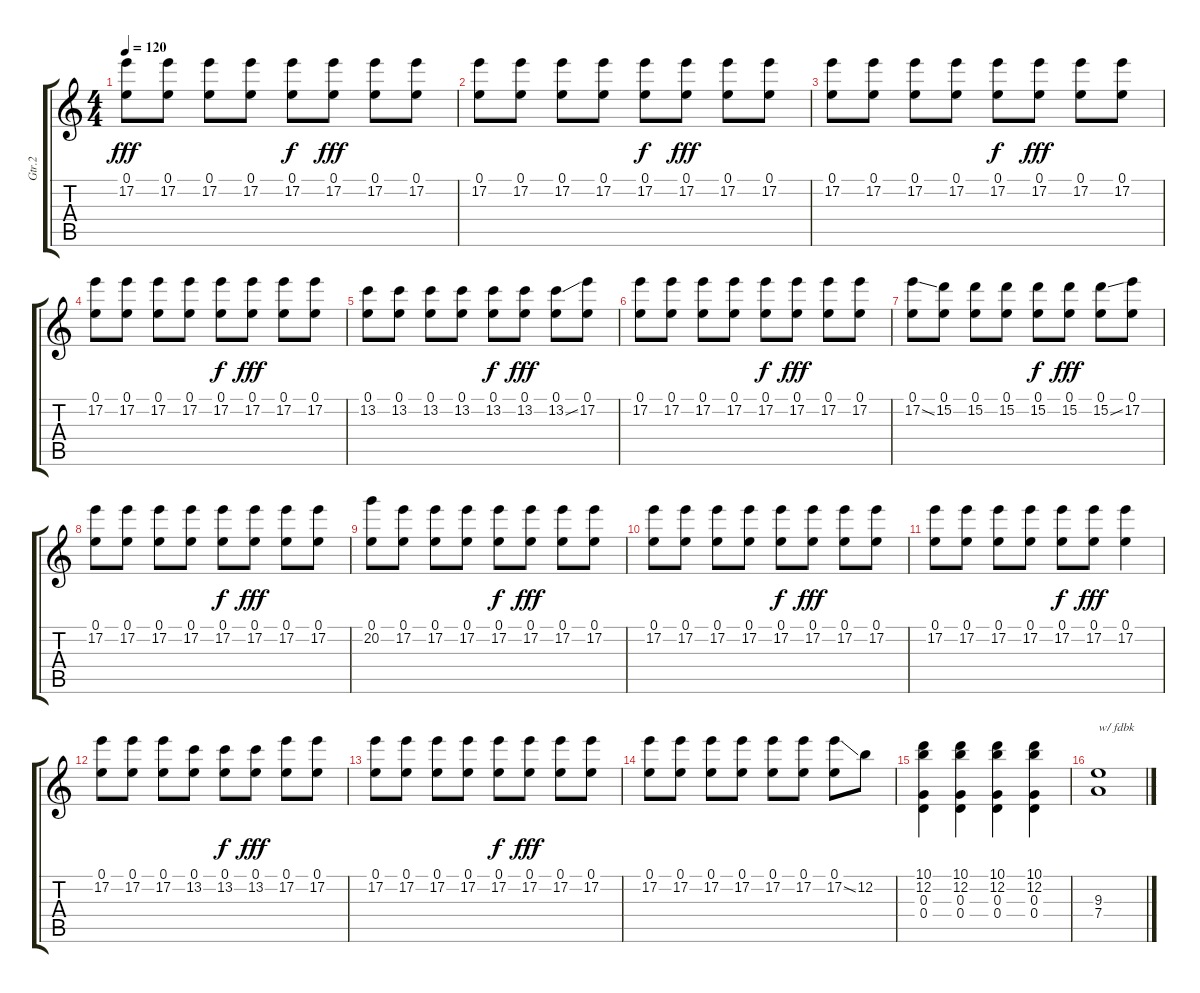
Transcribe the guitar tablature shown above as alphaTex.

\track ("Gtr.2" "Gtr.2") {instrument distortionguitar}
\staff {score tabs}
\tuning (E4 B3 G3 D3 A2 E2) {hide}
\ts (4 4)
\tempo 120
\clef g2
\ks c
(0.1 17.2).8{dy fff} (0.1 17.2).8 (0.1 17.2).8 (0.1 17.2).8 (0.1 17.2).8{dy f} (0.1 17.2).8{dy fff} (0.1 17.2).8 (0.1 17.2).8 |
(0.1 17.2).8 (0.1 17.2).8 (0.1 17.2).8 (0.1 17.2).8 (0.1 17.2).8{dy f} (0.1 17.2).8{dy fff} (0.1 17.2).8 (0.1 17.2).8 |
(0.1 17.2).8 (0.1 17.2).8 (0.1 17.2).8 (0.1 17.2).8 (0.1 17.2).8{dy f} (0.1 17.2).8{dy fff} (0.1 17.2).8 (0.1 17.2).8 |
(0.1 17.2).8 (0.1 17.2).8 (0.1 17.2).8 (0.1 17.2).8 (0.1 17.2).8{dy f} (0.1 17.2).8{dy fff} (0.1 17.2).8 (0.1 17.2).8 |
(0.1 13.2).8 (0.1 13.2).8 (0.1 13.2).8 (0.1 13.2).8 (0.1 13.2).8{dy f} (0.1 13.2).8{dy fff} (0.1 13.2{ss}).8 (0.1 17.2).8 |
(0.1 17.2).8 (0.1 17.2).8 (0.1 17.2).8 (0.1 17.2).8 (0.1 17.2).8{dy f} (0.1 17.2).8{dy fff} (0.1 17.2).8 (0.1 17.2).8 |
(0.1 17.2{ss}).8 (0.1 15.2).8 (0.1 15.2).8 (0.1 15.2).8 (0.1 15.2).8{dy f} (0.1 15.2).8{dy fff} (0.1 15.2{ss}).8 (0.1 17.2).8 |
(0.1 17.2).8 (0.1 17.2).8 (0.1 17.2).8 (0.1 17.2).8 (0.1 17.2).8{dy f} (0.1 17.2).8{dy fff} (0.1 17.2).8 (0.1 17.2).8 |
(0.1 20.2).8 (0.1 17.2).8 (0.1 17.2).8 (0.1 17.2).8 (0.1 17.2).8{dy f} (0.1 17.2).8{dy fff} (0.1 17.2).8 (0.1 17.2).8 |
(0.1 17.2).8 (0.1 17.2).8 (0.1 17.2).8 (0.1 17.2).8 (0.1 17.2).8{dy f} (0.1 17.2).8{dy fff} (0.1 17.2).8 (0.1 17.2).8 |
(0.1 17.2).8 (0.1 17.2).8 (0.1 17.2).8 (0.1 17.2).8 (0.1 17.2).8{dy f} (0.1 17.2).8{dy fff} (0.1 17.2).4 |
(0.1 17.2).8 (0.1 17.2).8 (0.1 17.2).8 (0.1 13.2).8 (0.1 13.2).8{dy f} (0.1 13.2).8{dy fff} (0.1 17.2).8 (0.1 17.2).8 |
(0.1 17.2).8 (0.1 17.2).8 (0.1 17.2).8 (0.1 17.2).8 (0.1 17.2).8{dy f} (0.1 17.2).8{dy fff} (0.1 17.2).8 (0.1 17.2).8 |
(0.1 17.2).8 (0.1 17.2).8 (0.1 17.2).8 (0.1 17.2).8 (0.1 17.2).8 (0.1 17.2).8 (0.1 17.2{ss}).8 12.2.8 |
(10.1 12.2 0.3 0.4).4 (10.1 12.2 0.3 0.4).4 (10.1 12.2 0.3 0.4).4 (10.1 12.2 0.3 0.4).4 |
(9.3 7.4).1{txt "w/ fdbk"}
